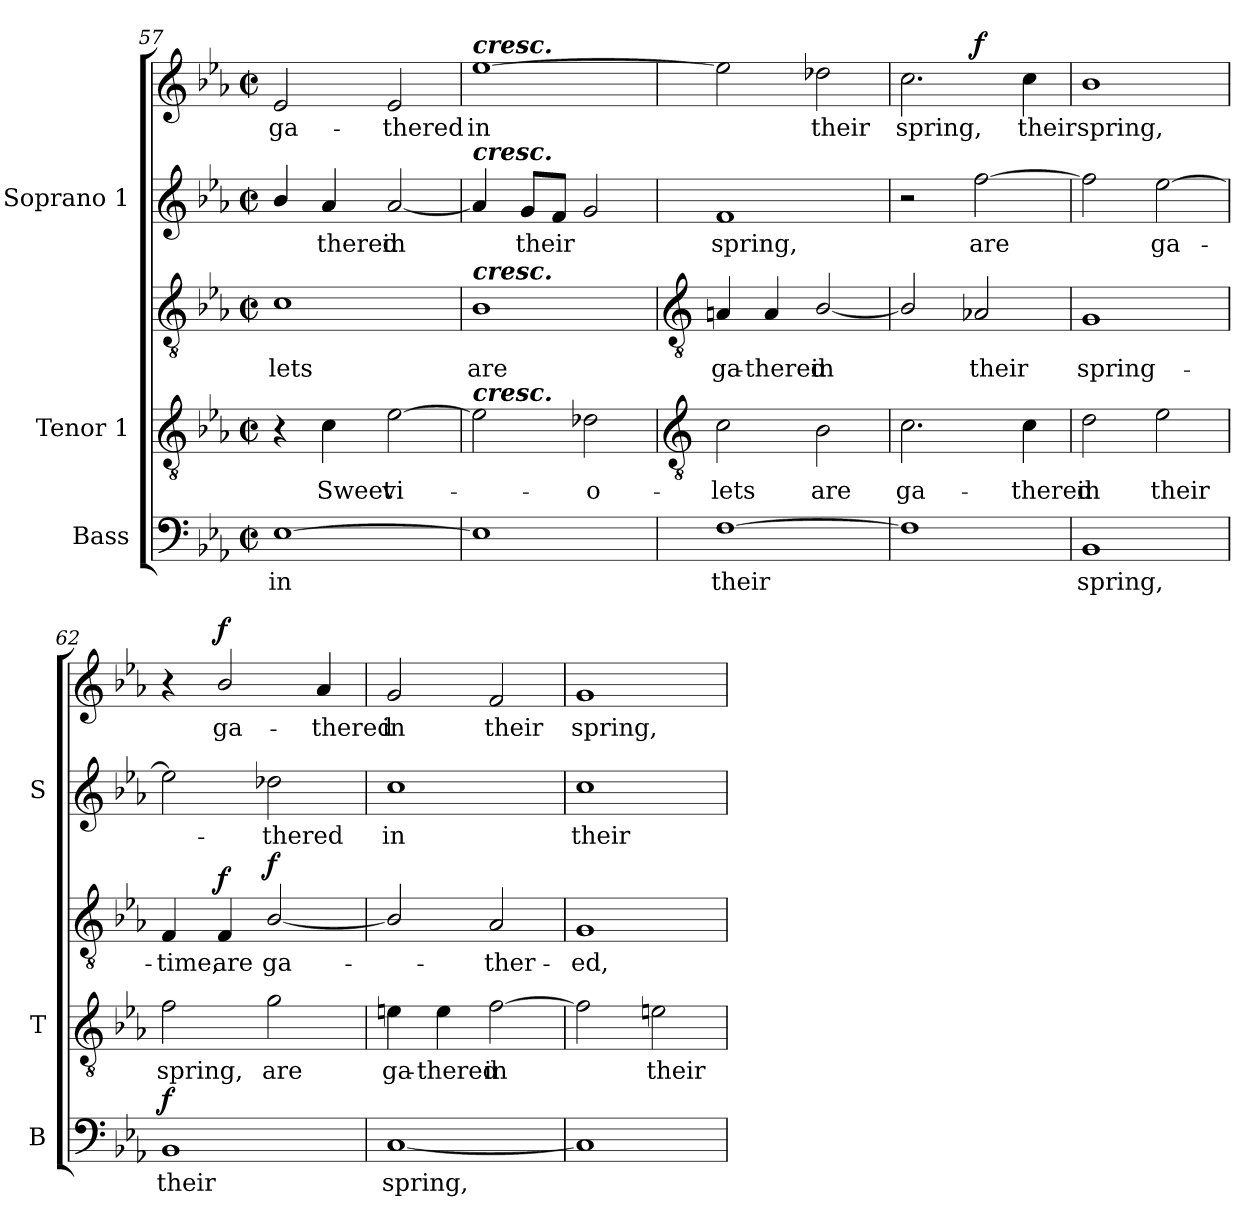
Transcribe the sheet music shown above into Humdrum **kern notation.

**kern	**text	**dynam	**kern	**text	**kern	**text	**dynam	**kern	**text	**kern	**text	**dynam
*part3	*part3	*part3	*part2	*part2	*part2	*part2	*part2	*part1	*part1	*part1	*part1	*part1
*staff5	*staff5	*staff5	*staff4	*staff4	*staff3	*staff3	*staff3/4	*staff2	*staff2	*staff1	*staff1	*staff1/2
*I"Bass	*	*	*I"Tenor 1	*	*	*	*	*I"Soprano 1	*	*	*	*
*I'B	*	*	*I'T	*	*	*	*	*I'S	*	*	*	*
*clefF4	*	*	*clefGv2	*	*clefGv2	*	*	*clefG2	*	*clefG2	*	*
*k[b-e-a-]	*	*	*k[b-e-a-]	*	*k[b-e-a-]	*	*	*k[b-e-a-]	*	*k[b-e-a-]	*	*
*E-:	*	*	*E-:	*	*E-:	*	*	*E-:	*	*E-:	*	*
*M2/2	*	*	*M2/2	*	*M2/2	*	*	*M2/2	*	*M2/2	*	*
*met(c|)	*	*	*met(c|)	*	*met(c|)	*	*	*met(c|)	*	*met(c|)	*	*
=57	=57	=57	=57	=57	=57	=57	=57	=57	=57	=57	=57	=57
!	!LO:LY:b	!	!	!	!	!LO:LY:b	!	!	!	!	!LO:LY:b	!
[1E-	in	.	4r	.	1c	-lets	.	4b-/	.	2e-	ga-	.
!	!	!	!	!LO:LY:b	!	!	!	!	!LO:LY:b	!	!	!
.	.	.	4c	Sweet	.	.	.	4a-	thered	.	.	.
!	!	!	!	!LO:LY:b	!	!	!	!	!LO:LY:b	!	!LO:LY:b	!
.	.	.	[2e-	vi-	.	.	.	[2a-	in	2e-	-thered	.
=58	=58	=58	=58	=58	=58	=58	=58	=58	=58	=58	=58	=58
!	!	!	!	!	!	!	!	!	!	!LO:TX:a:Bi:t=cresc.	!	!
!	!	!	!	!	!	!	!	!LO:TX:a:Bi:t=cresc.	!	!	!	!
!	!	!	!	!	!LO:TX:a:Bi:t=cresc.	!	!	!	!	!	!	!
!	!	!	!LO:TX:a:Bi:t=cresc.	!	!	!	!	!	!	!	!	!
!	!	!	!	!	!	!LO:LY:b	!	!	!	!	!LO:LY:b	!
1E-]	.	.	2e-]	.	1B-	are	.	4a-]	.	[1ee-	in	.
!	!	!	!	!	!	!	!	!	!LO:LY:b	!	!	!
.	.	.	.	.	.	.	.	8gL	their	.	.	.
.	.	.	.	.	.	.	.	8fJ	.	.	.	.
!	!	!	!	!LO:LY:b	!	!	!	!	!	!	!	!
.	.	.	2d-X	o-	.	.	.	2g	.	.	.	.
!!LO:LB:g=z
=59	=59	=59	=59	=59	=59	=59	=59	=59	=59	=59	=59	=59
*	*	*	*clefGv2	*	*clefGv2	*	*	*	*	*	*	*
!	!LO:LY:b	!	!	!LO:LY:b	!	!LO:LY:b	!	!	!LO:LY:b	!	!	!
[1F	their	.	2c	lets	4An	-ga-	.	1f	spring,	2ee-]	.	.
!	!	!	!	!	!	!LO:LY:b	!	!	!	!	!	!
.	.	.	.	.	4A	-thered	.	.	.	.	.	.
!	!	!	!	!LO:LY:b	!	!LO:LY:b	!	!	!	!	!LO:LY:b	!
.	.	.	2B-	are	[2B-/	in	.	.	.	2dd-X	their	.
=60	=60	=60	=60	=60	=60	=60	=60	=60	=60	=60	=60	=60
!	!	!	!	!LO:LY:b	!	!	!	!	!	!	!LO:LY:b	!
1F]	.	.	2.c	ga-	2B-/]	.	.	2r	.	2.cc	spring,	.
!	!	!	!	!	!	!LO:LY:b	!	!	!LO:LY:b	!	!	!LO:DY:b=2
.	.	.	.	.	2A-X	their	.	[2ff	are	.	.	f
!	!	!	!	!LO:LY:b	!	!	!	!	!	!	!LO:LY:b	!
.	.	.	4c	-thered	.	.	.	.	.	4cc	their	.
=61	=61	=61	=61	=61	=61	=61	=61	=61	=61	=61	=61	=61
!	!LO:LY:b	!	!	!LO:LY:b	!	!LO:LY:b	!	!	!	!	!LO:LY:b	!
1BB-	spring,	.	2d	-in	1G	spring-	.	2ff]	.	1b-	spring,	.
!	!	!	!	!LO:LY:b	!	!	!	!	!LO:LY:b	!	!	!
.	.	.	2e-	their	.	.	.	[2ee-	ga-	.	.	.
=62	=62	=62	=62	=62	=62	=62	=62	=62	=62	=62	=62	=62
!	!LO:LY:b	!LO:DY:b	!	!LO:LY:b	!	!LO:LY:b	!	!	!	!	!	!
1BB-	their	f	2f	spring,	4F	time,	.	2ee-]	.	4r	.	.
!	!	!	!	!	!	!LO:LY:b	!LO:DY:b	!	!	!	!LO:LY:b	!LO:DY:b
.	.	.	.	.	4F	are	f	.	.	2b-/	ga-	f
!	!	!	!	!LO:LY:b	!	!LO:LY:b	!LO:DY:b=2	!	!LO:LY:b	!	!	!
.	.	.	2g	are	[2B-/	ga-	f	2dd-X	thered	.	.	.
!	!	!	!	!	!	!	!	!	!	!	!LO:LY:b	!
.	.	.	.	.	.	.	.	.	.	4a-	-thered	.
=63	=63	=63	=63	=63	=63	=63	=63	=63	=63	=63	=63	=63
!	!LO:LY:b	!	!	!LO:LY:b	!	!	!	!	!LO:LY:b	!	!LO:LY:b	!
[1C	spring,	.	4en	-ga-	2B-/]	.	.	1cc	in	2g	in	.
!	!	!	!	!LO:LY:b	!	!	!	!	!	!	!	!
.	.	.	4e	-thered	.	.	.	.	.	.	.	.
!	!	!	!	!LO:LY:b	!	!LO:LY:b	!	!	!	!	!LO:LY:b	!
.	.	.	[2f	in	2A-	ther-	.	.	.	2f	their	.
=64	=64	=64	=64	=64	=64	=64	=64	=64	=64	=64	=64	=64
!	!	!	!	!	!	!LO:LY:b	!	!	!LO:LY:b	!	!LO:LY:b	!
1C]	.	.	2f]	.	1G	ed,	.	1cc	their	1g	spring,	.
!	!	!	!	!LO:LY:b	!	!	!	!	!	!	!	!
.	.	.	2en	their	.	.	.	.	.	.	.	.
=	=	=	=	=	=	=	=	=	=	=	=	=
*-	*-	*-	*-	*-	*-	*-	*-	*-	*-	*-	*-	*-
